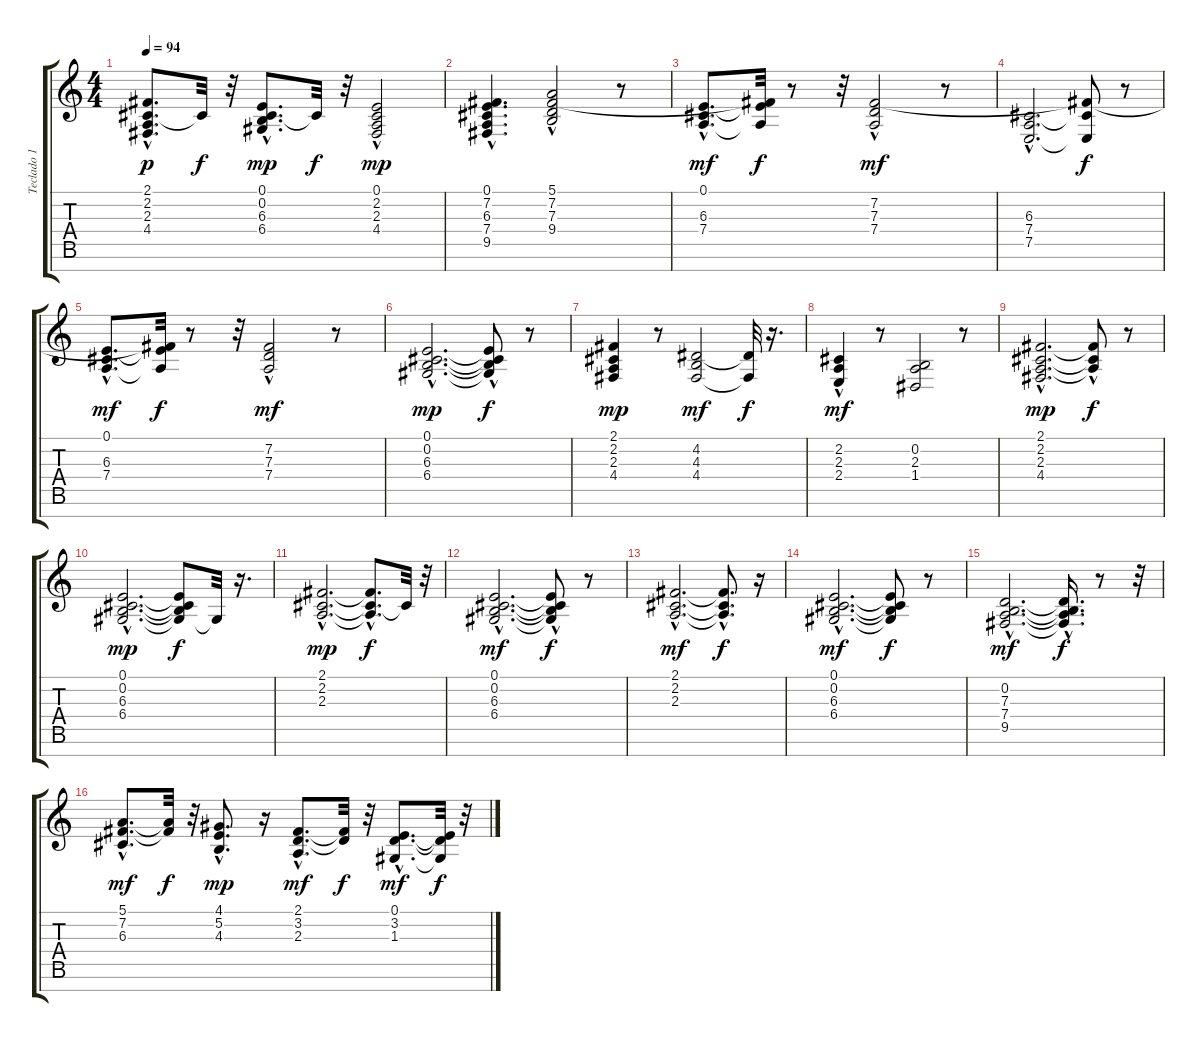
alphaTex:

\track ("Teclado 1 " "Teclado 1 ") {instrument fx4atmosphere}
\staff {score tabs}
\tuning (E4 B3 G3 D3 A2 E2 B1) {hide}
\ts (4 4)
\tempo 94
\clef g2
\ks c
(2.1 2.2{hac} 2.3{hac} 4.4{hac}).8{d dy p} 2.2{t}.32{dy f} r.32 (0.1{hac} 0.2 6.3{hac} 6.4{hac}).8{d dy mp} 6.3{t}.32{dy f} r.32 (0.1 2.2{hac} 2.3{hac} 4.4{hac}).2{dy mp} |
(0.1{hac} 7.2 6.3 7.4 9.5).4{d} (5.1{hac} 7.2 7.3 9.4).2 r.8 |
(0.1{hac} 6.3{hac} 7.4{hac}).8{d dy mf} (0.1{t} 7.2{t} 7.4{t}).32{dy f} r.8 r.32 (7.2 7.3{hac} 7.4).2{dy mf} r.8 |
(6.3{hac} 7.4{hac} 7.5{hac}).2{d} (7.2{t} 6.3{t} 7.5{t}).8{dy f} r.8 |
(0.1{hac} 6.3{hac} 7.4{hac}).8{d dy mf} (0.1{t} 7.2{t} 7.4{t}).32{dy f} r.8 r.32 (7.2 7.3{hac} 7.4{hac}).2{dy mf} r.8 |
(0.1{hac} 0.2{hac} 6.3{hac} 6.4{hac}).2{d dy mp} (0.1{hac t} 0.2{hac t} 6.3{t} 6.4{hac t}).8{dy f} r.8 |
(2.1 2.2 2.3 4.4).4{dy mp} r.8 (4.2 4.3 4.4).2{dy mf} (4.2{t} 4.4{t}).32{dy f} r.16{d} |
(2.2{hac} 2.3 2.4{hac}).4{dy mf} r.8 (0.2 2.3 1.4).2 r.8 |
(2.1{hac} 2.2{hac} 2.3{hac} 4.4).2{d dy mp} (2.1{hac t} 2.2{t} 2.3{hac t}).8{dy f} r.8 |
(0.1{hac} 0.2{hac} 6.3{hac} 6.4{hac}).2{d dy mp} (0.1{t} 0.2{t} 6.3{t} 6.4{t}).8{dy f} 6.4{t}.32 r.16{d} |
(2.1{hac} 2.2{hac} 2.3{hac}).2{d dy mp} (2.1{t} 2.2{hac t} 2.3{t}).8{d dy f} 2.2{t}.32 r.32 |
(0.1{hac} 0.2{hac} 6.3{hac} 6.4{hac}).2{d dy mf} (0.1{hac t} 0.2{hac t} 6.3{t} 6.4{t}).8{dy f} r.8 |
(2.1{hac} 2.2{hac} 2.3{hac}).2{d dy mf} (2.1{hac t} 2.2{hac t} 2.3{t}).8{d dy f} r.16 |
(0.1{hac} 0.2{hac} 6.3{hac} 6.4{hac}).2{d dy mf} (0.1{t} 0.2{t} 6.3{t} 6.4{t}).8{dy f} r.8 |
(0.2{hac} 7.3{hac} 7.4{hac} 9.5{hac}).2{d dy mf} (0.2{hac t} 7.3{hac t} 7.4{t} 9.5{t}).16{d dy f} r.8 r.32 |
(5.1{hac} 7.2{hac} 6.3{hac}).8{d dy mf} (5.1{t} 7.2{t}).32{dy f} r.32 (4.1{hac} 5.2{hac} 4.3{hac}).8{d dy mp} r.16 (2.1{hac} 3.2{hac} 2.3{hac}).8{d dy mf} (2.1{t} 3.2{t}).32{dy f} r.32 (0.1{hac} 3.2{hac} 1.3{hac}).8{d dy mf} (0.1{t} 3.2{t} 1.3{t}).32{dy f} r.32
